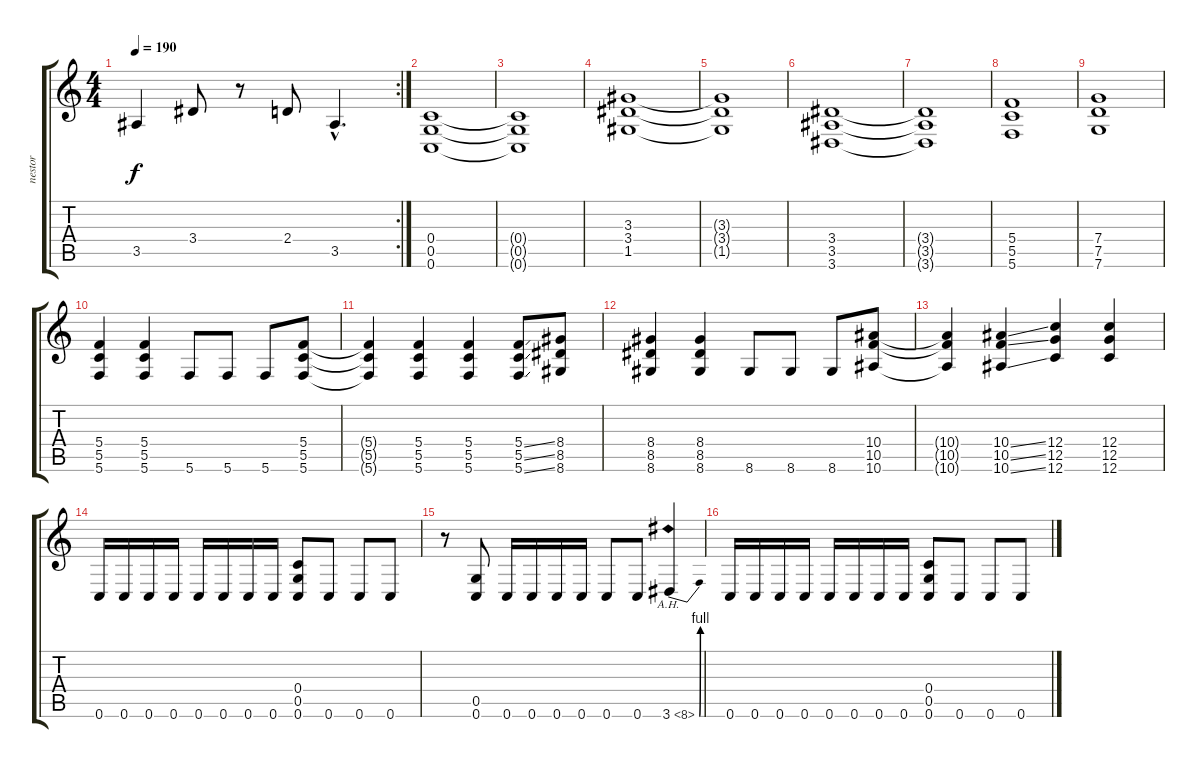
\track ("nestor" "nestor") {instrument distortionguitar}
\staff {score tabs}
\tuning (D4 A3 F3 C3 G2 C2) {hide}
\rc 2
\ts (4 4)
\tempo 190
\clef g2
\ks c
3.5.4{dy f} 3.4.8 r.8 2.4.8 3.5{hac}.4{d} |
(0.4 0.5 0.6).1 |
(0.4{t} 0.5{t} 0.6{t}).1 |
(3.3 3.4 1.5).1 |
(3.3{t} 3.4{t} 1.5{t}).1 |
(3.4 3.5 3.6).1 |
(3.4{t} 3.5{t} 3.6{t}).1 |
(5.4 5.5 5.6).1 |
(7.4 7.5 7.6).1 |
(5.4 5.5 5.6).4 (5.4 5.5 5.6).4 5.6.8 5.6.8 5.6.8 (5.4 5.5 5.6).8 |
(5.4{t} 5.5{t} 5.6{t}).4 (5.4 5.5 5.6).4 (5.4 5.5 5.6).4 (5.4{ss} 5.5{ss} 5.6{ss}).8 (8.4 8.5 8.6).8 |
(8.4 8.5 8.6).4 (8.4 8.5 8.6).4 8.6.8 8.6.8 8.6.8 (10.4 10.5 10.6).8 |
(10.4{t} 10.5{t} 10.6{t}).4 (10.4{ss} 10.5{ss} 10.6{ss}).4 (12.4 12.5 12.6).4 (12.4 12.5 12.6).4 |
0.6.16 0.6.16 0.6.16 0.6.16 0.6.16 0.6.16 0.6.16 0.6.16 (0.4 0.5 0.6).8 0.6.8 0.6.8 0.6.8 |
r.8 (0.5 0.6).8 0.6.16 0.6.16 0.6.16 0.6.16 0.6.8 0.6.8 3.6{be (bend 0 0 60 4) ah 5}.4 |
0.6.16 0.6.16 0.6.16 0.6.16 0.6.16 0.6.16 0.6.16 0.6.16 (0.4 0.5 0.6).8 0.6.8 0.6.8 0.6.8
